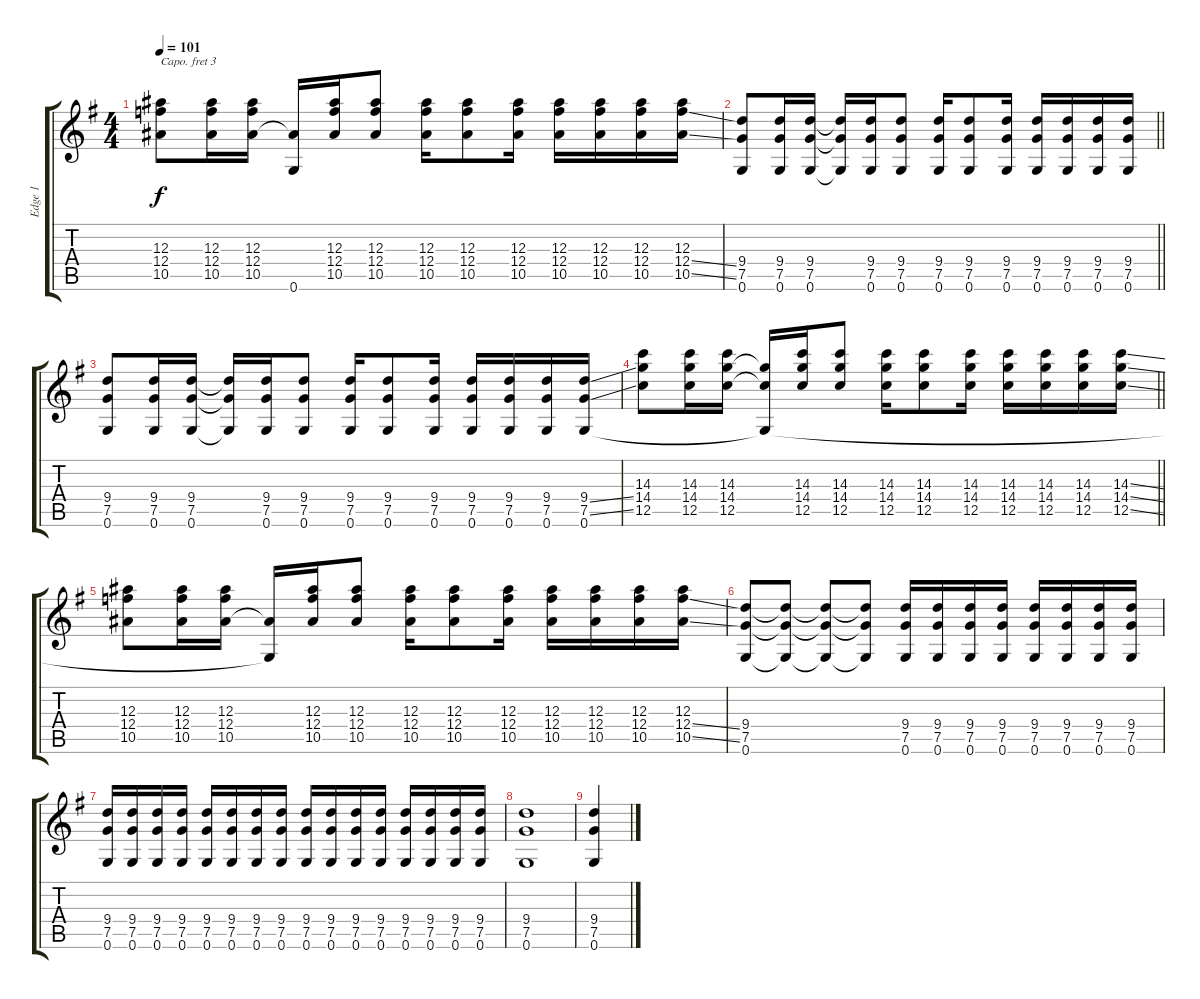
\track ("Edge 1" "Edge 1") {instrument overdrivenguitar}
\staff {score tabs}
\capo 3
\tuning (E4 B3 G3 D3 A2 E2) {hide}
\ts (4 4)
\tempo 101
\clef g2
\ks g
(12.3 12.4 10.5).8{dy f} (12.3 12.4 10.5).16 (12.3 12.4 10.5).16 (10.5{t} 0.6{t}).16 (12.3 12.4 10.5).16 (12.3 12.4 10.5).8 (12.3 12.4 10.5).16 (12.3 12.4 10.5).8 (12.3 12.4 10.5).16 (12.3 12.4 10.5).16 (12.3 12.4 10.5).16 (12.3 12.4 10.5).16 (12.3 12.4{ss} 10.5{ss}).16 |
\barLineRight lightlight
(9.4 7.5 0.6).8 (9.4 7.5 0.6).16 (9.4 7.5 0.6).16 (9.4{t} 7.5{t} 0.6{t}).16 (9.4 7.5 0.6).16 (9.4 7.5 0.6).8 (9.4 7.5 0.6).16 (9.4 7.5 0.6).8 (9.4 7.5 0.6).16 (9.4 7.5 0.6).16 (9.4 7.5 0.6).16 (9.4 7.5 0.6).16 (9.4 7.5 0.6).16 |
(9.4 7.5 0.6).8 (9.4 7.5 0.6).16 (9.4 7.5 0.6).16 (9.4{t} 7.5{t} 0.6{t}).16 (9.4 7.5 0.6).16 (9.4 7.5 0.6).8 (9.4 7.5 0.6).16 (9.4 7.5 0.6).8 (9.4 7.5 0.6).16 (9.4 7.5 0.6).16 (9.4 7.5 0.6).16 (9.4 7.5 0.6).16 (9.4{ss} 7.5{ss} 0.6).16 |
\barLineRight lightlight
(14.3 14.4 12.5).8 (14.3 14.4 12.5).16 (14.3 14.4 12.5).16 (14.4{t} 12.5{t} 0.6{t}).16 (14.3 14.4 12.5).16 (14.3 14.4 12.5).8 (14.3 14.4 12.5).16 (14.3 14.4 12.5).8 (14.3 14.4 12.5).16 (14.3 14.4 12.5).16 (14.3 14.4 12.5).16 (14.3 14.4 12.5).16 (14.3{ss} 14.4{ss} 12.5{ss}).16 |
(12.3 12.4 10.5).8 (12.3 12.4 10.5).16 (12.3 12.4 10.5).16 (10.5{t} 0.6{t}).16 (12.3 12.4 10.5).16 (12.3 12.4 10.5).8 (12.3 12.4 10.5).16 (12.3 12.4 10.5).8 (12.3 12.4 10.5).16 (12.3 12.4 10.5).16 (12.3 12.4 10.5).16 (12.3 12.4 10.5).16 (12.3 12.4{ss} 10.5{ss}).16 |
(9.4 7.5 0.6).8 (9.4{t} 7.5{t} 0.6{t}).8 (9.4{t} 7.5{t} 0.6{t}).8 (9.4{t} 7.5{t} 0.6{t}).8 (9.4 7.5 0.6).16 (9.4 7.5 0.6).16 (9.4 7.5 0.6).16 (9.4 7.5 0.6).16 (9.4 7.5 0.6).16 (9.4 7.5 0.6).16 (9.4 7.5 0.6).16 (9.4 7.5 0.6).16 |
(9.4 7.5 0.6).16 (9.4 7.5 0.6).16 (9.4 7.5 0.6).16 (9.4 7.5 0.6).16 (9.4 7.5 0.6).16 (9.4 7.5 0.6).16 (9.4 7.5 0.6).16 (9.4 7.5 0.6).16 (9.4 7.5 0.6).16 (9.4 7.5 0.6).16 (9.4 7.5 0.6).16 (9.4 7.5 0.6).16 (9.4 7.5 0.6).16 (9.4 7.5 0.6).16 (9.4 7.5 0.6).16 (9.4 7.5 0.6).16 |
(9.4 7.5 0.6).1 |
(9.4 7.5 0.6).4
